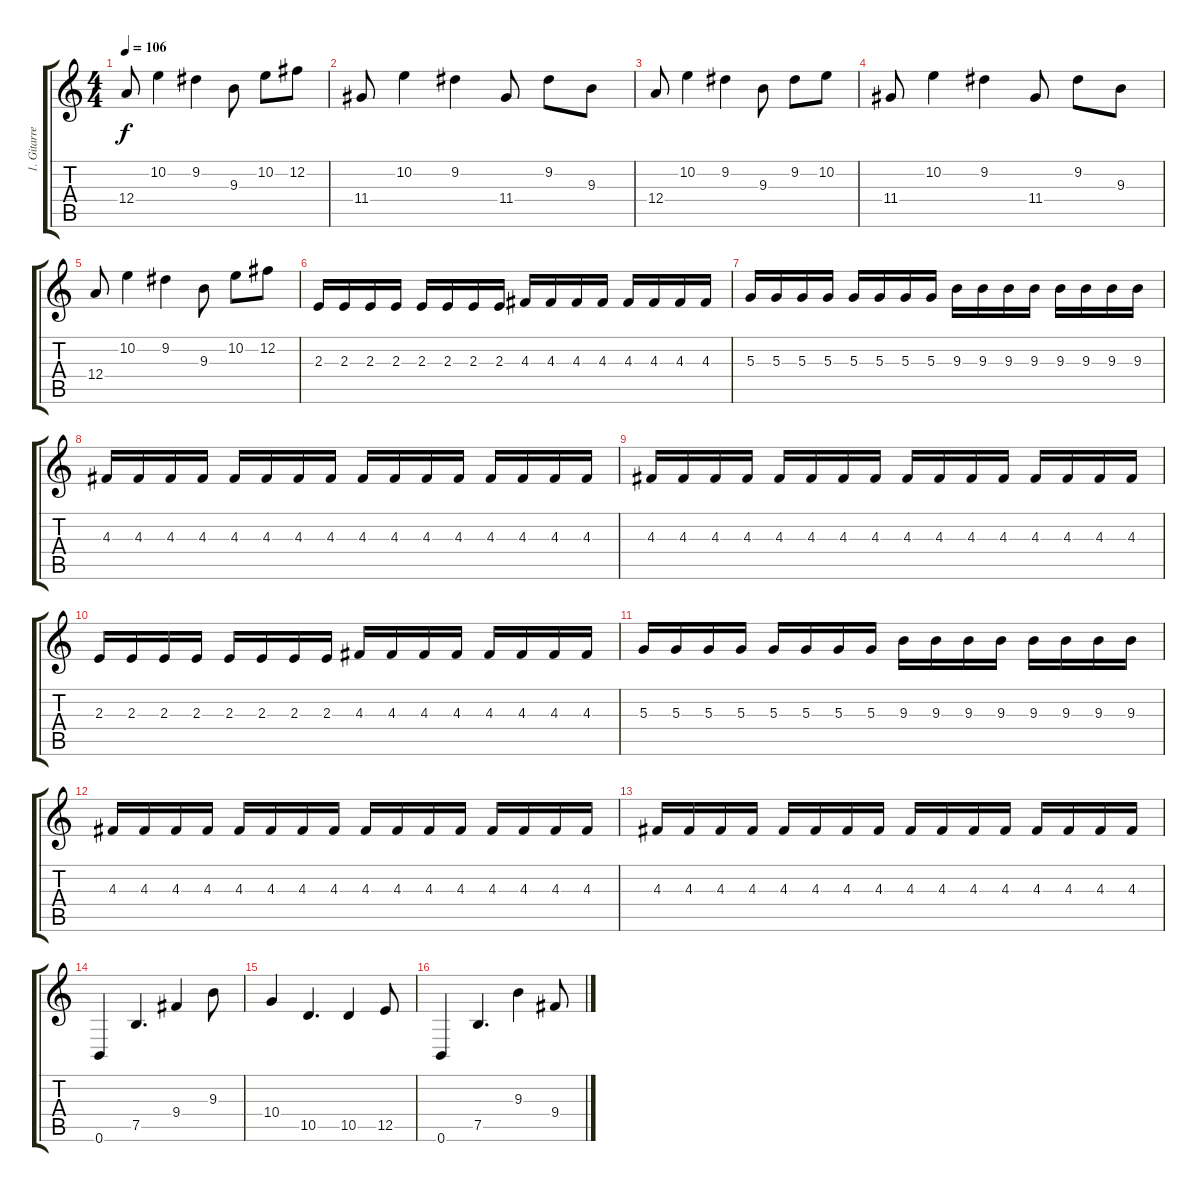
\track ("1. Gitarre" "1. Gitarre") {instrument distortionguitar}
\staff {score tabs}
\tuning (B3 Gb3 D3 A2 E2 B1) {hide}
\ts (4 4)
\tempo 106
\clef g2
\ks c
12.4.8{dy f} 10.2.4 9.2.4 9.3.8 10.2.8 12.2.8 |
11.4.8 10.2.4 9.2.4 11.4.8 9.2.8 9.3.8 |
12.4.8 10.2.4 9.2.4 9.3.8 9.2.8 10.2.8 |
11.4.8 10.2.4 9.2.4 11.4.8 9.2.8 9.3.8 |
12.4.8 10.2.4 9.2.4 9.3.8 10.2.8 12.2.8 |
2.3.16 2.3.16 2.3.16 2.3.16 2.3.16 2.3.16 2.3.16 2.3.16 4.3.16 4.3.16 4.3.16 4.3.16 4.3.16 4.3.16 4.3.16 4.3.16 |
5.3.16 5.3.16 5.3.16 5.3.16 5.3.16 5.3.16 5.3.16 5.3.16 9.3.16 9.3.16 9.3.16 9.3.16 9.3.16 9.3.16 9.3.16 9.3.16 |
4.3.16 4.3.16 4.3.16 4.3.16 4.3.16 4.3.16 4.3.16 4.3.16 4.3.16 4.3.16 4.3.16 4.3.16 4.3.16 4.3.16 4.3.16 4.3.16 |
4.3.16 4.3.16 4.3.16 4.3.16 4.3.16 4.3.16 4.3.16 4.3.16 4.3.16 4.3.16 4.3.16 4.3.16 4.3.16 4.3.16 4.3.16 4.3.16 |
2.3.16 2.3.16 2.3.16 2.3.16 2.3.16 2.3.16 2.3.16 2.3.16 4.3.16 4.3.16 4.3.16 4.3.16 4.3.16 4.3.16 4.3.16 4.3.16 |
5.3.16 5.3.16 5.3.16 5.3.16 5.3.16 5.3.16 5.3.16 5.3.16 9.3.16 9.3.16 9.3.16 9.3.16 9.3.16 9.3.16 9.3.16 9.3.16 |
4.3.16 4.3.16 4.3.16 4.3.16 4.3.16 4.3.16 4.3.16 4.3.16 4.3.16 4.3.16 4.3.16 4.3.16 4.3.16 4.3.16 4.3.16 4.3.16 |
4.3.16 4.3.16 4.3.16 4.3.16 4.3.16 4.3.16 4.3.16 4.3.16 4.3.16 4.3.16 4.3.16 4.3.16 4.3.16 4.3.16 4.3.16 4.3.16 |
0.6.4 7.5.4{d} 9.4.4 9.3.8 |
10.4.4 10.5.4{d} 10.5.4 12.5.8 |
0.6.4 7.5.4{d} 9.3.4 9.4.8
